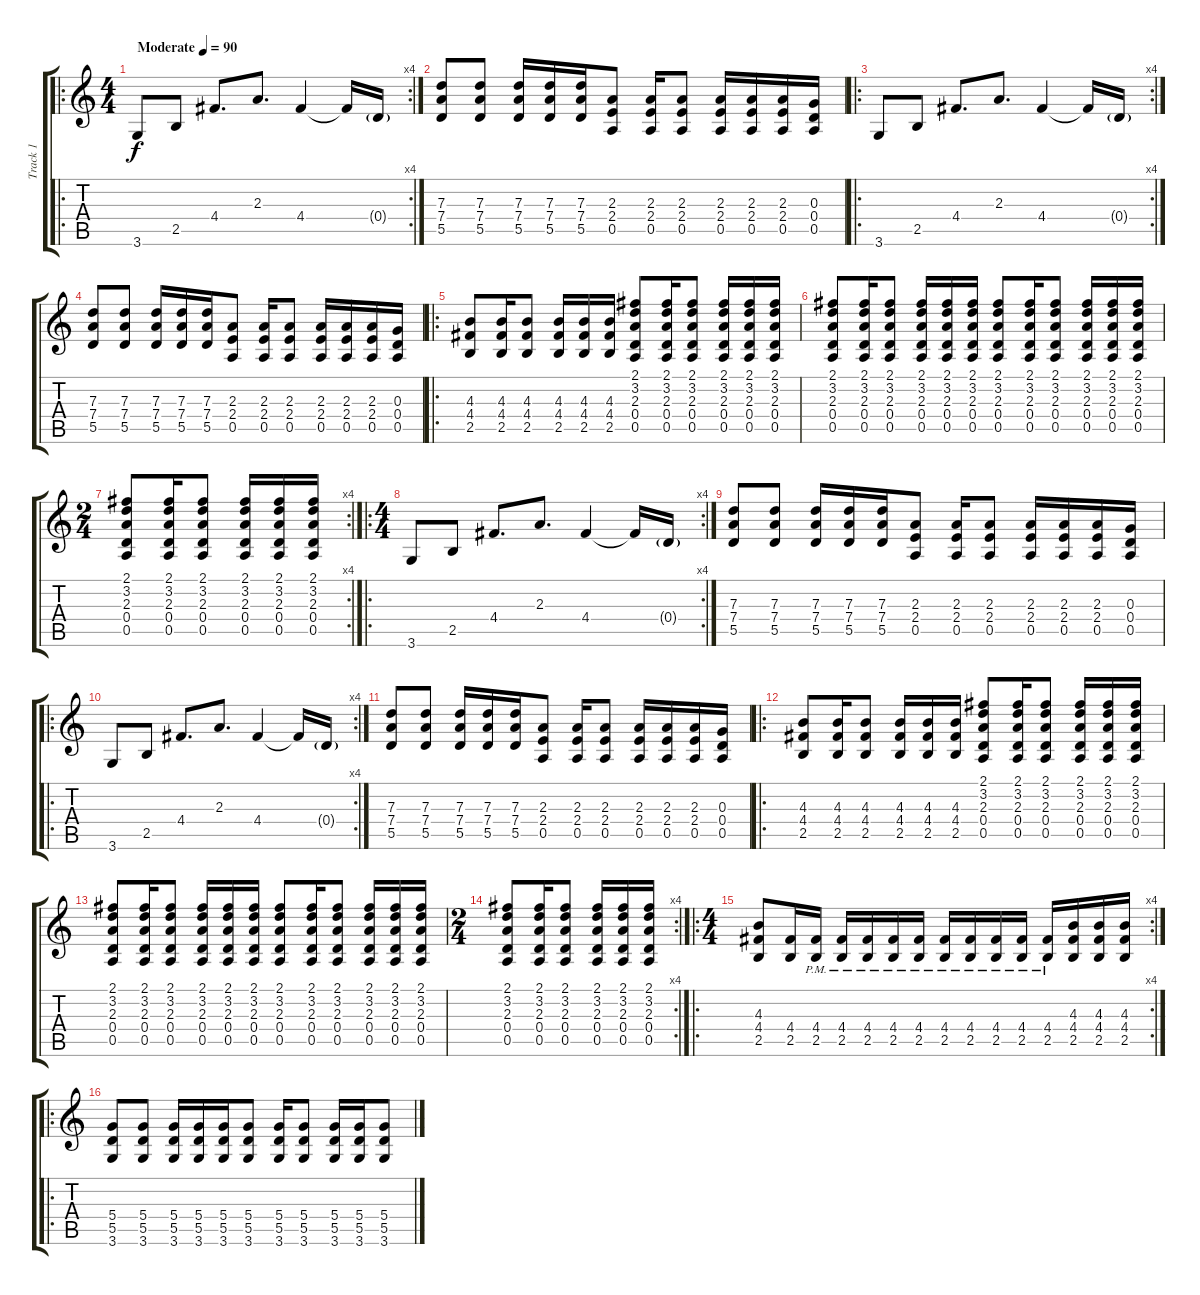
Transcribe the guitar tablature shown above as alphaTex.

\track ("Track 1" "Track 1") {instrument overdrivenguitar}
\staff {score tabs}
\tuning (E4 B3 G3 D3 A2 E2) {hide}
\ro
\rc 4
\ts (4 4)
\tempo (90 "Moderate")
\clef g2
\ks c
3.6.8{dy f instrument overdrivenguitar} 2.5.8 4.4.8{d} 2.3.8{d} 4.4.4 4.4{t}.16 0.4{g}.16 |
(7.3 7.4 5.5).8 (7.3 7.4 5.5).8 (7.3 7.4 5.5).16 (7.3 7.4 5.5).16 (7.3 7.4 5.5).16 (2.3 2.4 0.5).8 (2.3 2.4 0.5).16 (2.3 2.4 0.5).8 (2.3 2.4 0.5).16 (2.3 2.4 0.5).16 (2.3 2.4 0.5).16 (0.3 0.4 0.5).16 |
\ro
\rc 4
3.6.8 2.5.8 4.4.8{d} 2.3.8{d} 4.4.4 4.4{t}.16 0.4{g}.16 |
(7.3 7.4 5.5).8 (7.3 7.4 5.5).8 (7.3 7.4 5.5).16 (7.3 7.4 5.5).16 (7.3 7.4 5.5).16 (2.3 2.4 0.5).8 (2.3 2.4 0.5).16 (2.3 2.4 0.5).8 (2.3 2.4 0.5).16 (2.3 2.4 0.5).16 (2.3 2.4 0.5).16 (0.3 0.4 0.5).16 |
\ro
(4.3 4.4 2.5).8 (4.3 4.4 2.5).16 (4.3 4.4 2.5).8 (4.3 4.4 2.5).16 (4.3 4.4 2.5).16 (4.3 4.4 2.5).16 (2.1 3.2 2.3 0.4 0.5).8 (2.1 3.2 2.3 0.4 0.5).16 (2.1 3.2 2.3 0.4 0.5).8 (2.1 3.2 2.3 0.4 0.5).16 (2.1 3.2 2.3 0.4 0.5).16 (2.1 3.2 2.3 0.4 0.5).16 |
(2.1 3.2 2.3 0.4 0.5).8 (2.1 3.2 2.3 0.4 0.5).16 (2.1 3.2 2.3 0.4 0.5).8 (2.1 3.2 2.3 0.4 0.5).16 (2.1 3.2 2.3 0.4 0.5).16 (2.1 3.2 2.3 0.4 0.5).16 (2.1 3.2 2.3 0.4 0.5).8 (2.1 3.2 2.3 0.4 0.5).16 (2.1 3.2 2.3 0.4 0.5).8 (2.1 3.2 2.3 0.4 0.5).16 (2.1 3.2 2.3 0.4 0.5).16 (2.1 3.2 2.3 0.4 0.5).16 |
\rc 4
\ts (2 4)
(2.1 3.2 2.3 0.4 0.5).8 (2.1 3.2 2.3 0.4 0.5).16 (2.1 3.2 2.3 0.4 0.5).8 (2.1 3.2 2.3 0.4 0.5).16 (2.1 3.2 2.3 0.4 0.5).16 (2.1 3.2 2.3 0.4 0.5).16 |
\ro
\rc 4
\ts (4 4)
3.6.8 2.5.8 4.4.8{d} 2.3.8{d} 4.4.4 4.4{t}.16 0.4{g}.16 |
(7.3 7.4 5.5).8 (7.3 7.4 5.5).8 (7.3 7.4 5.5).16 (7.3 7.4 5.5).16 (7.3 7.4 5.5).16 (2.3 2.4 0.5).8 (2.3 2.4 0.5).16 (2.3 2.4 0.5).8 (2.3 2.4 0.5).16 (2.3 2.4 0.5).16 (2.3 2.4 0.5).16 (0.3 0.4 0.5).16 |
\ro
\rc 4
3.6.8 2.5.8 4.4.8{d} 2.3.8{d} 4.4.4 4.4{t}.16 0.4{g}.16 |
(7.3 7.4 5.5).8 (7.3 7.4 5.5).8 (7.3 7.4 5.5).16 (7.3 7.4 5.5).16 (7.3 7.4 5.5).16 (2.3 2.4 0.5).8 (2.3 2.4 0.5).16 (2.3 2.4 0.5).8 (2.3 2.4 0.5).16 (2.3 2.4 0.5).16 (2.3 2.4 0.5).16 (0.3 0.4 0.5).16 |
\ro
(4.3 4.4 2.5).8 (4.3 4.4 2.5).16 (4.3 4.4 2.5).8 (4.3 4.4 2.5).16 (4.3 4.4 2.5).16 (4.3 4.4 2.5).16 (2.1 3.2 2.3 0.4 0.5).8 (2.1 3.2 2.3 0.4 0.5).16 (2.1 3.2 2.3 0.4 0.5).8 (2.1 3.2 2.3 0.4 0.5).16 (2.1 3.2 2.3 0.4 0.5).16 (2.1 3.2 2.3 0.4 0.5).16 |
(2.1 3.2 2.3 0.4 0.5).8 (2.1 3.2 2.3 0.4 0.5).16 (2.1 3.2 2.3 0.4 0.5).8 (2.1 3.2 2.3 0.4 0.5).16 (2.1 3.2 2.3 0.4 0.5).16 (2.1 3.2 2.3 0.4 0.5).16 (2.1 3.2 2.3 0.4 0.5).8 (2.1 3.2 2.3 0.4 0.5).16 (2.1 3.2 2.3 0.4 0.5).8 (2.1 3.2 2.3 0.4 0.5).16 (2.1 3.2 2.3 0.4 0.5).16 (2.1 3.2 2.3 0.4 0.5).16 |
\rc 4
\ts (2 4)
(2.1 3.2 2.3 0.4 0.5).8 (2.1 3.2 2.3 0.4 0.5).16 (2.1 3.2 2.3 0.4 0.5).8 (2.1 3.2 2.3 0.4 0.5).16 (2.1 3.2 2.3 0.4 0.5).16 (2.1 3.2 2.3 0.4 0.5).16 |
\ro
\rc 4
\ts (4 4)
(4.3 4.4 2.5).8 (4.4 2.5).16 (4.4{pm} 2.5).16 (4.4{pm} 2.5).16 (4.4{pm} 2.5).16 (4.4{pm} 2.5).16 (4.4{pm} 2.5).16 (4.4{pm} 2.5).16 (4.4{pm} 2.5).16 (4.4{pm} 2.5).16 (4.4{pm} 2.5).16 (4.4{pm} 2.5).16 (4.3 4.4 2.5).16 (4.3 4.4 2.5).16 (4.3 4.4 2.5).16 |
\ro
(5.4 5.5 3.6).8 (5.4 5.5 3.6).8 (5.4 5.5 3.6).16 (5.4 5.5 3.6).16 (5.4 5.5 3.6).16 (5.4 5.5 3.6).8 (5.4 5.5 3.6).16 (5.4 5.5 3.6).8 (5.4 5.5 3.6).16 (5.4 5.5 3.6).16 (5.4 5.5 3.6).8
